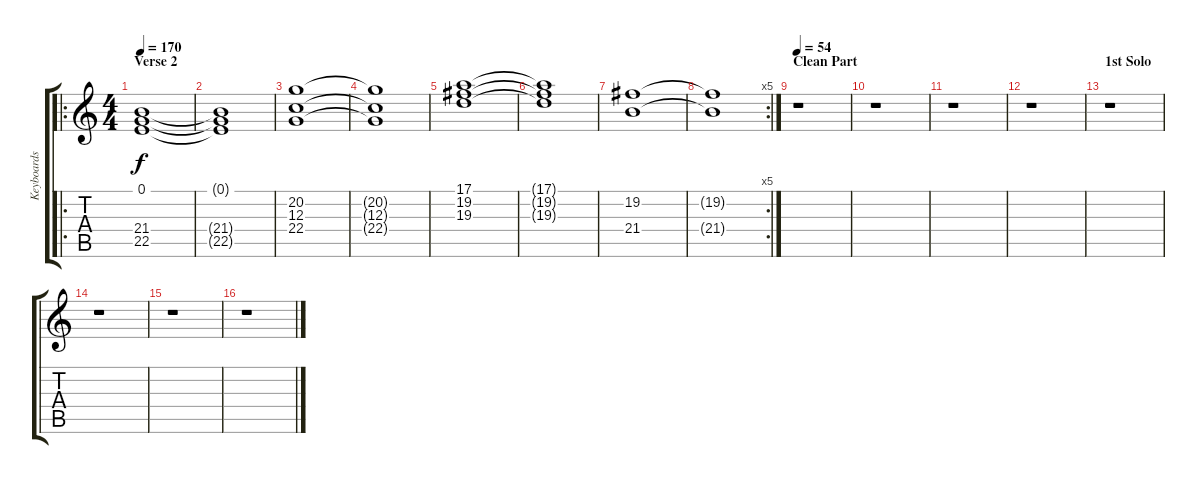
\track ("Keyboards (Grusom)" "Keyboards ") {instrument choiraahs}
\staff {score tabs}
\tuning (E4 B3 G3 D3 A2 E2) {hide}
\ro
\ts (4 4)
\section ("" "Verse 2")
\tempo 170
\clef g2
\ks c
(0.1 21.4 22.5).1{dy f} |
(0.1{t} 21.4{t} 22.5{t}).1 |
(20.2 12.3 22.4).1 |
(20.2{t} 12.3{t} 22.4{t}).1 |
(17.1 19.2 19.3).1 |
(17.1{t} 19.2{t} 19.3{t}).1 |
(19.2 21.4).1 |
\rc 5
(19.2{t} 21.4{t}).1 |
\section ("" "Clean Part")
\tempo 54
r.1 |
r.1 |
r.1 |
r.1 |
\section ("" "1st Solo")
r.1 |
r.1 |
r.1 |
r.1
